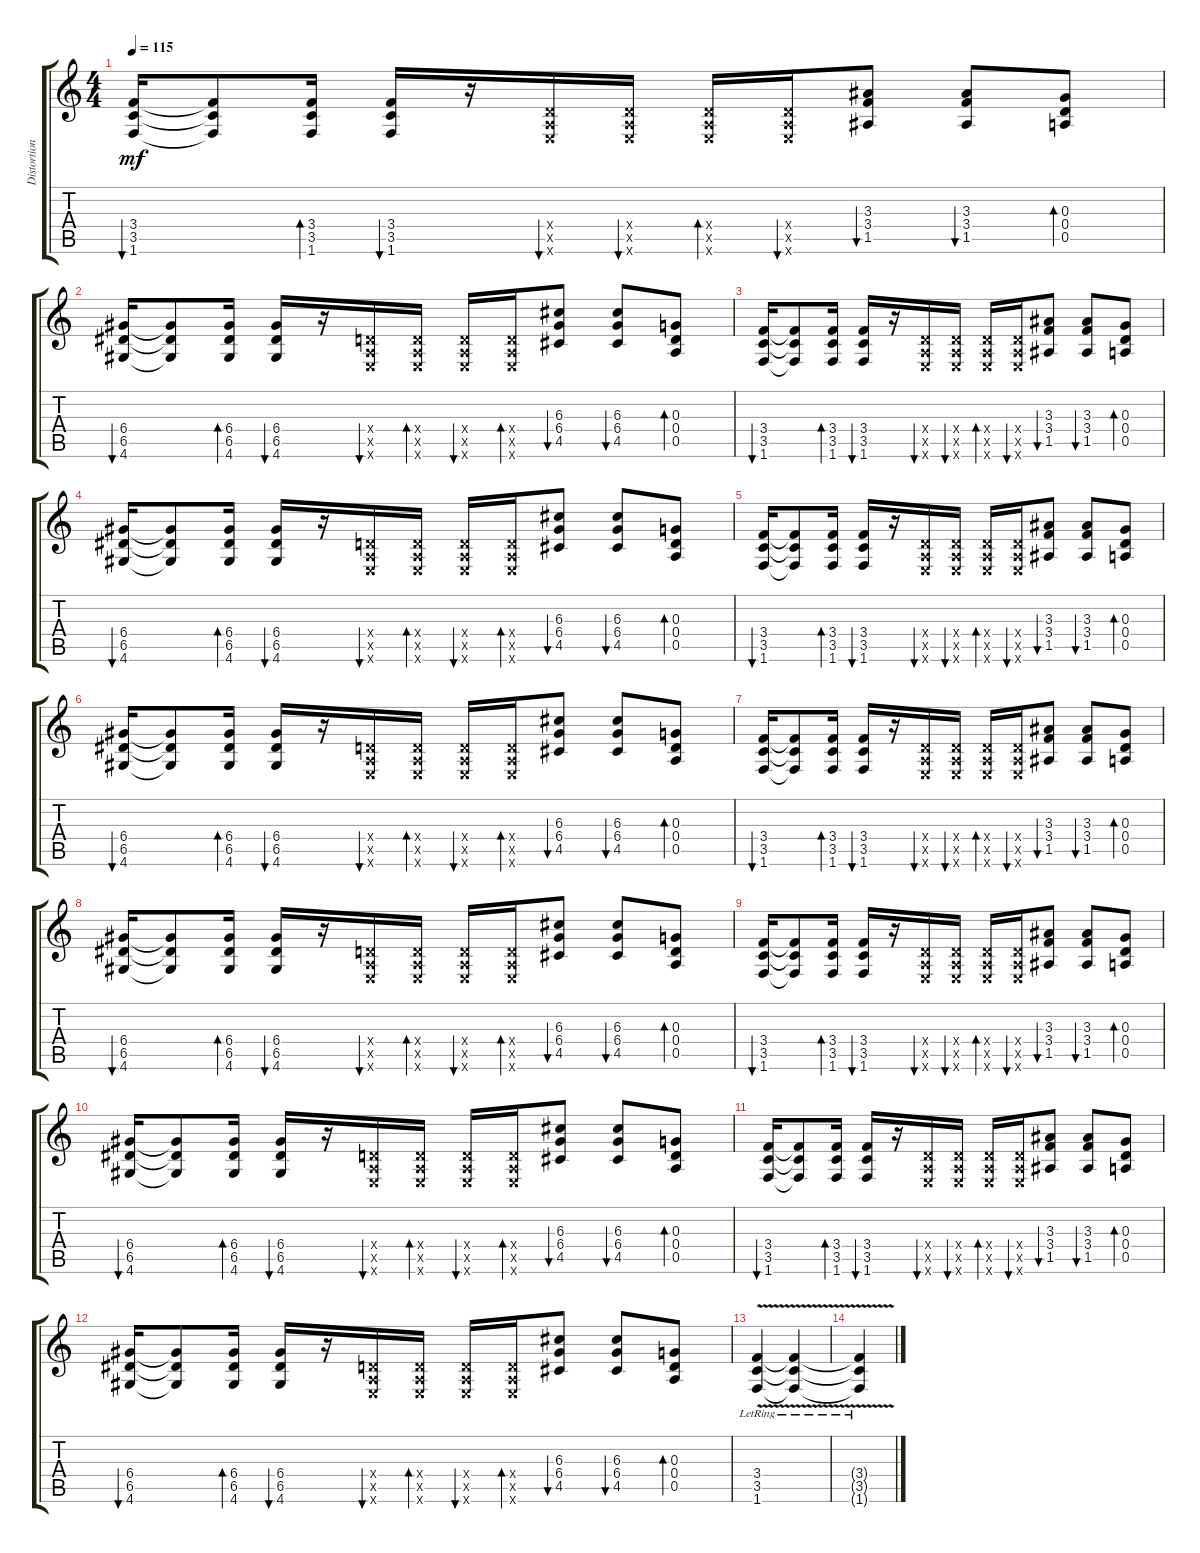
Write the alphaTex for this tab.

\track ("Distortion" "Distortion") {instrument distortionguitar}
\staff {score tabs}
\tuning (E4 B3 G3 D3 A2 E2) {hide}
\ts (4 4)
\tempo 115
\clef g2
\ks c
(3.4 3.5 1.6).16{bu 120 dy mf} (3.4{t} 3.5{t} 1.6{t}).8 (3.4 3.5 1.6).16{bd 60} (3.4 3.5 1.6).16{bu 60} r.16 (0.4{x} 0.5{x} 0.6{x}).16{bu 60} (0.4{x} 0.5{x} 0.6{x}).16{bu 60} (0.4{x} 0.5{x} 0.6{x}).16{bd 60} (0.4{x} 0.5{x} 0.6{x}).16{bu 60} (3.3 3.4 1.5).8{bu 60} (3.3 3.4 1.5).8{bu 60} (0.3 0.4 0.5).8{bd 60} |
(6.4 6.5 4.6).16{bu 60} (6.4{t} 6.5{t} 4.6{t}).8 (6.4 6.5 4.6).16{bd 60} (6.4 6.5 4.6).16{bu 60} r.16 (0.4{x} 0.5{x} 0.6{x}).16{bu 60} (0.4{x} 0.5{x} 0.6{x}).16{bd 60} (0.4{x} 0.5{x} 0.6{x}).16{bu 60} (0.4{x} 0.5{x} 0.6{x}).16{bd 60} (6.3 6.4 4.5).8{bu 60} (6.3 6.4 4.5).8{bu 60} (0.3 0.4 0.5).8{bd 60} |
(3.4 3.5 1.6).16{bu 120} (3.4{t} 3.5{t} 1.6{t}).8 (3.4 3.5 1.6).16{bd 60} (3.4 3.5 1.6).16{bu 60} r.16 (0.4{x} 0.5{x} 0.6{x}).16{bu 60} (0.4{x} 0.5{x} 0.6{x}).16{bu 60} (0.4{x} 0.5{x} 0.6{x}).16{bd 60} (0.4{x} 0.5{x} 0.6{x}).16{bu 60} (3.3 3.4 1.5).8{bu 60} (3.3 3.4 1.5).8{bu 60} (0.3 0.4 0.5).8{bd 60} |
(6.4 6.5 4.6).16{bu 60} (6.4{t} 6.5{t} 4.6{t}).8 (6.4 6.5 4.6).16{bd 60} (6.4 6.5 4.6).16{bu 60} r.16 (0.4{x} 0.5{x} 0.6{x}).16{bu 60} (0.4{x} 0.5{x} 0.6{x}).16{bd 60} (0.4{x} 0.5{x} 0.6{x}).16{bu 60} (0.4{x} 0.5{x} 0.6{x}).16{bd 60} (6.3 6.4 4.5).8{bu 60} (6.3 6.4 4.5).8{bu 60} (0.3 0.4 0.5).8{bd 60} |
(3.4 3.5 1.6).16{bu 120} (3.4{t} 3.5{t} 1.6{t}).8 (3.4 3.5 1.6).16{bd 60} (3.4 3.5 1.6).16{bu 60} r.16 (0.4{x} 0.5{x} 0.6{x}).16{bu 60} (0.4{x} 0.5{x} 0.6{x}).16{bu 60} (0.4{x} 0.5{x} 0.6{x}).16{bd 60} (0.4{x} 0.5{x} 0.6{x}).16{bu 60} (3.3 3.4 1.5).8{bu 60} (3.3 3.4 1.5).8{bu 60} (0.3 0.4 0.5).8{bd 60} |
(6.4 6.5 4.6).16{bu 60} (6.4{t} 6.5{t} 4.6{t}).8 (6.4 6.5 4.6).16{bd 60} (6.4 6.5 4.6).16{bu 60} r.16 (0.4{x} 0.5{x} 0.6{x}).16{bu 60} (0.4{x} 0.5{x} 0.6{x}).16{bd 60} (0.4{x} 0.5{x} 0.6{x}).16{bu 60} (0.4{x} 0.5{x} 0.6{x}).16{bd 60} (6.3 6.4 4.5).8{bu 60} (6.3 6.4 4.5).8{bu 60} (0.3 0.4 0.5).8{bd 60} |
(3.4 3.5 1.6).16{bu 120} (3.4{t} 3.5{t} 1.6{t}).8 (3.4 3.5 1.6).16{bd 60} (3.4 3.5 1.6).16{bu 60} r.16 (0.4{x} 0.5{x} 0.6{x}).16{bu 60} (0.4{x} 0.5{x} 0.6{x}).16{bu 60} (0.4{x} 0.5{x} 0.6{x}).16{bd 60} (0.4{x} 0.5{x} 0.6{x}).16{bu 60} (3.3 3.4 1.5).8{bu 60} (3.3 3.4 1.5).8{bu 60} (0.3 0.4 0.5).8{bd 60} |
(6.4 6.5 4.6).16{bu 60} (6.4{t} 6.5{t} 4.6{t}).8 (6.4 6.5 4.6).16{bd 60} (6.4 6.5 4.6).16{bu 60} r.16 (0.4{x} 0.5{x} 0.6{x}).16{bu 60} (0.4{x} 0.5{x} 0.6{x}).16{bd 60} (0.4{x} 0.5{x} 0.6{x}).16{bu 60} (0.4{x} 0.5{x} 0.6{x}).16{bd 60} (6.3 6.4 4.5).8{bu 60} (6.3 6.4 4.5).8{bu 60} (0.3 0.4 0.5).8{bd 60} |
(3.4 3.5 1.6).16{bu 120} (3.4{t} 3.5{t} 1.6{t}).8 (3.4 3.5 1.6).16{bd 60} (3.4 3.5 1.6).16{bu 60} r.16 (0.4{x} 0.5{x} 0.6{x}).16{bu 60} (0.4{x} 0.5{x} 0.6{x}).16{bu 60} (0.4{x} 0.5{x} 0.6{x}).16{bd 60} (0.4{x} 0.5{x} 0.6{x}).16{bu 60} (3.3 3.4 1.5).8{bu 60} (3.3 3.4 1.5).8{bu 60} (0.3 0.4 0.5).8{bd 60} |
(6.4 6.5 4.6).16{bu 60} (6.4{t} 6.5{t} 4.6{t}).8 (6.4 6.5 4.6).16{bd 60} (6.4 6.5 4.6).16{bu 60} r.16 (0.4{x} 0.5{x} 0.6{x}).16{bu 60} (0.4{x} 0.5{x} 0.6{x}).16{bd 60} (0.4{x} 0.5{x} 0.6{x}).16{bu 60} (0.4{x} 0.5{x} 0.6{x}).16{bd 60} (6.3 6.4 4.5).8{bu 60} (6.3 6.4 4.5).8{bu 60} (0.3 0.4 0.5).8{bd 60} |
(3.4 3.5 1.6).16{bu 120} (3.4{t} 3.5{t} 1.6{t}).8 (3.4 3.5 1.6).16{bd 60} (3.4 3.5 1.6).16{bu 60} r.16 (0.4{x} 0.5{x} 0.6{x}).16{bu 60} (0.4{x} 0.5{x} 0.6{x}).16{bu 60} (0.4{x} 0.5{x} 0.6{x}).16{bd 60} (0.4{x} 0.5{x} 0.6{x}).16{bu 60} (3.3 3.4 1.5).8{bu 60} (3.3 3.4 1.5).8{bu 60} (0.3 0.4 0.5).8{bd 60} |
(6.4 6.5 4.6).16{bu 60} (6.4{t} 6.5{t} 4.6{t}).8 (6.4 6.5 4.6).16{bd 60} (6.4 6.5 4.6).16{bu 60} r.16 (0.4{x} 0.5{x} 0.6{x}).16{bu 60} (0.4{x} 0.5{x} 0.6{x}).16{bd 60} (0.4{x} 0.5{x} 0.6{x}).16{bu 60} (0.4{x} 0.5{x} 0.6{x}).16{bd 60} (6.3 6.4 4.5).8{bu 60} (6.3 6.4 4.5).8{bu 60} (0.3 0.4 0.5).8{bd 60} |
(3.4{v lr} 3.5 1.6).4 (3.4{v lr t} 3.5{t} 1.6{t}).4 |
(3.4{v lr t} 3.5{t} 1.6{t}).4
